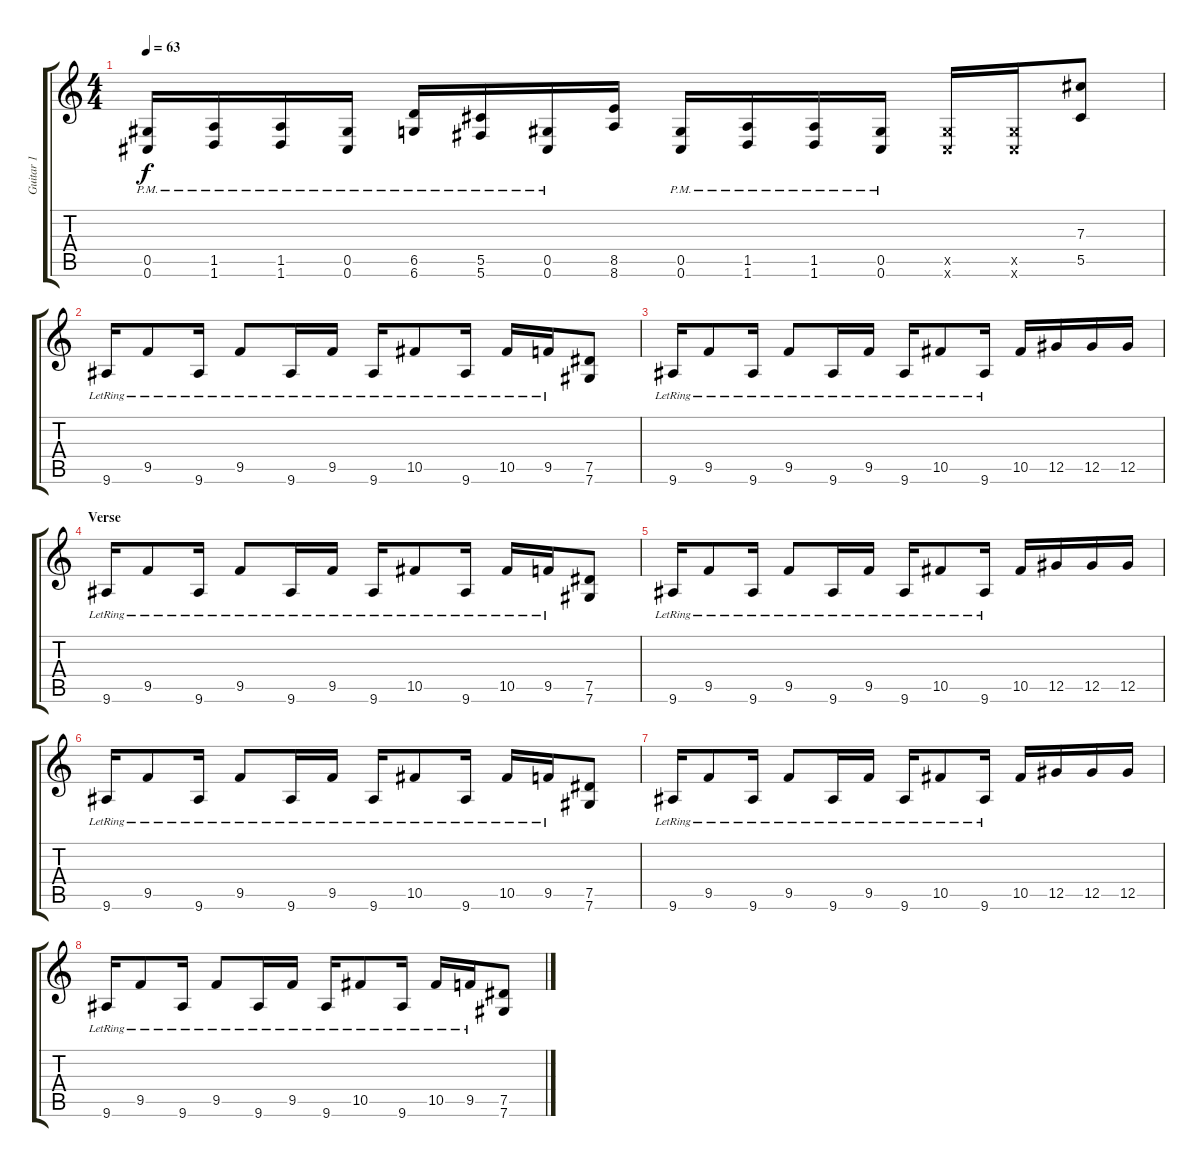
\track ("Guitar 1" "Guitar 1") {instrument distortionguitar}
\staff {score tabs}
\tuning (Eb4 Bb3 Gb3 Db3 Ab2 Db2) {hide}
\ts (4 4)
\tempo 63
\clef g2
\ks c
(0.5{pm} 0.6{pm}).16{dy f} (1.5{pm} 1.6{pm}).16 (1.5{pm} 1.6{pm}).16 (0.5{pm} 0.6{pm}).16 (6.5{pm} 6.6{pm}).16 (5.5{pm} 5.6{pm}).16 (0.5{pm} 0.6{pm}).16 (8.5 8.6).16 (0.5{pm} 0.6{pm}).16 (1.5{pm} 1.6{pm}).16 (1.5{pm} 1.6{pm}).16 (0.5{pm} 0.6{pm}).16 (0.5{x} 0.6{x}).16 (0.5{x} 0.6{x}).16 (7.3 5.5).8 |
9.6{lr}.16{instrument electricguitarclean} 9.5{lr}.8 9.6{lr}.16 9.5{lr}.8 9.6{lr}.16 9.5{lr}.16 9.6{lr}.16 10.5{lr}.8 9.6{lr}.16 10.5{lr}.16 9.5{lr}.16 (7.5 7.6).8 |
9.6{lr}.16 9.5{lr}.8 9.6{lr}.16 9.5{lr}.8 9.6{lr}.16 9.5{lr}.16 9.6{lr}.16 10.5{lr}.8 9.6{lr}.16 10.5.16 12.5.16 12.5.16 12.5.16 |
\section ("" "Verse")
9.6{lr}.16 9.5{lr}.8 9.6{lr}.16 9.5{lr}.8 9.6{lr}.16 9.5{lr}.16 9.6{lr}.16 10.5{lr}.8 9.6{lr}.16 10.5{lr}.16 9.5{lr}.16 (7.5 7.6).8 |
9.6{lr}.16 9.5{lr}.8 9.6{lr}.16 9.5{lr}.8 9.6{lr}.16 9.5{lr}.16 9.6{lr}.16 10.5{lr}.8 9.6{lr}.16 10.5.16 12.5.16 12.5.16 12.5.16 |
9.6{lr}.16 9.5{lr}.8 9.6{lr}.16 9.5{lr}.8 9.6{lr}.16 9.5{lr}.16 9.6{lr}.16 10.5{lr}.8 9.6{lr}.16 10.5{lr}.16 9.5{lr}.16 (7.5 7.6).8 |
9.6{lr}.16 9.5{lr}.8 9.6{lr}.16 9.5{lr}.8 9.6{lr}.16 9.5{lr}.16 9.6{lr}.16 10.5{lr}.8 9.6{lr}.16 10.5.16 12.5.16 12.5.16 12.5.16 |
9.6{lr}.16 9.5{lr}.8 9.6{lr}.16 9.5{lr}.8 9.6{lr}.16 9.5{lr}.16 9.6{lr}.16 10.5{lr}.8 9.6{lr}.16 10.5{lr}.16 9.5{lr}.16 (7.5 7.6).8
